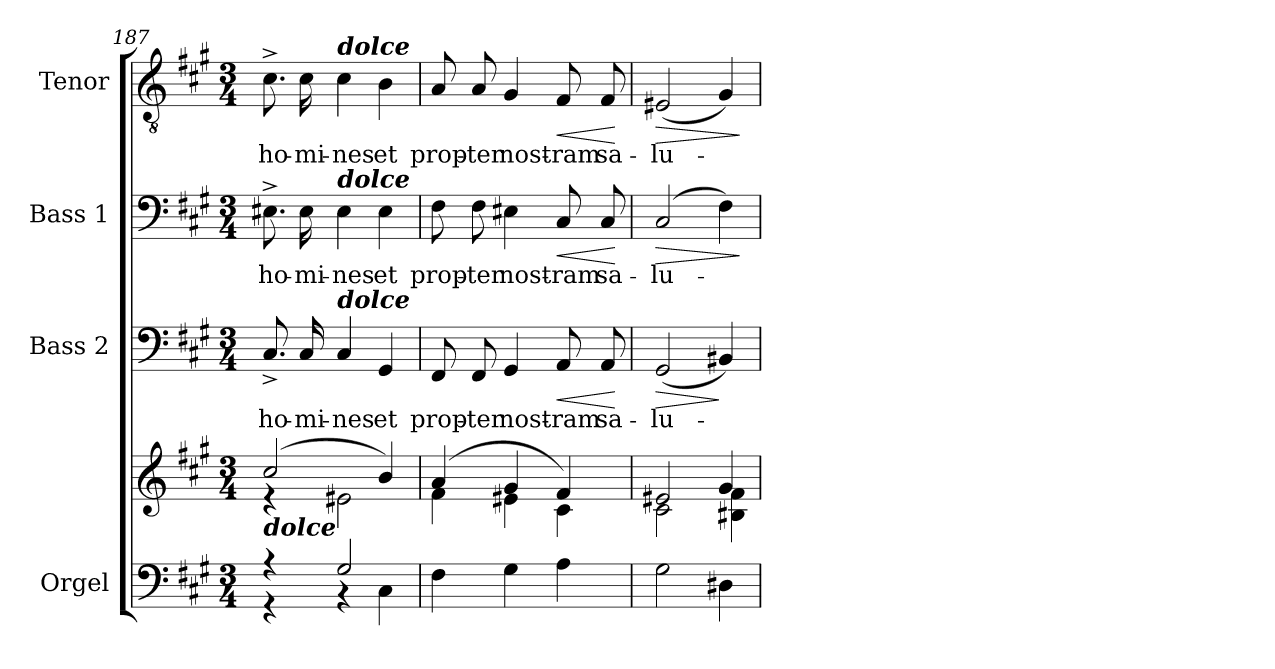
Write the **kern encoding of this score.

**kern	**kern	**kern	**text	**dynam	**kern	**text	**dynam	**kern	**text	**dynam
*part4	*part4	*part3	*part3	*part3	*part2	*part2	*part2	*part1	*part1	*part1
*staff5	*staff4	*staff3	*staff3	*staff3	*staff2	*staff2	*staff2	*staff1	*staff1	*staff1
*I"Orgel	*	*I"Bass 2	*	*	*I"Bass 1	*	*	*I"Tenor	*	*
*I'Org.	*	*I'B2.	*	*	*I'B1.	*	*	*I'T.	*	*
!!LO:PB:g=z
*clefF4	*clefG2	*clefF4	*	*	*clefF4	*	*	*clefGv2	*	*
*k[f#c#g#]	*k[f#c#g#]	*k[f#c#g#]	*	*	*k[f#c#g#]	*	*	*k[f#c#g#]	*	*
*A:	*A:	*A:	*	*	*A:	*	*	*A:	*	*
*M3/4	*M3/4	*M3/4	*	*	*M3/4	*	*	*M3/4	*	*
=187	=187	=187	=187	=187	=187	=187	=187	=187	=187	=187
*^	*^	*	*	*	*	*	*	*	*	*
!	!	!LO:TX:b:Bi:t=dolce	!	!	!	!	!	!	!	!	!	!
!	!	!	!	!	!LO:LY:b	!	!	!LO:LY:b	!	!	!LO:LY:b	!
4r	4r	(2cc#/	4re	8.C#^>/	ho-	.	8.E#X^<\	ho-	.	8.c#^>\	ho-	.
!	!	!	!	!	!LO:LY:b	!	!	!LO:LY:b	!	!	!LO:LY:b	!
.	.	.	.	16C#/	-mi-	.	16E#\	-mi-	.	16c#\	-mi-	.
!	!	!	!	!	!	!	!	!	!	!LO:TX:a:Bi:t=dolce	!	!
!	!	!	!	!	!	!	!LO:TX:a:Bi:t=dolce	!	!	!	!	!
!	!	!	!	!LO:TX:a:Bi:t=dolce	!	!	!	!	!	!	!	!
!	!	!	!	!	!LO:LY:b	!	!	!LO:LY:b	!	!	!LO:LY:b	!
2G#/	4rBB	.	2e#X\	4C#/	-nes	.	4E#\	-nes	.	4c#\	-nes	.
!	!	!	!	!	!LO:LY:b	!	!	!LO:LY:b	!	!	!LO:LY:b	!
.	4C#\	4b/)	.	4GG#/	et	.	4E#\	et	.	4B\	et	.
=188	=188	=188	=188	=188	=188	=188	=188	=188	=188	=188	=188	=188
!	!	!	!	!	!LO:LY:b	!	!	!LO:LY:b	!	!	!LO:LY:b	!
*v	*v	*	*	*	*	*	*	*	*	*	*	*
4F#\	(4a/	4f#\	8FF#/	prop-	.	8F#\	prop-	.	8A/	prop-	.
!	!	!	!	!LO:LY:b	!	!	!LO:LY:b	!	!	!LO:LY:b	!
.	.	.	8FF#/	-ter	.	8F#\	-ter	.	8A/	-ter	.
!	!	!	!	!LO:LY:b	!	!	!LO:LY:b	!	!	!LO:LY:b	!
4G#\	4g#/	4e#X\	4GG#/	nost-	.	4E#X\	nost-	.	4G#/	nost-	.
!	!	!	!	!LO:LY:b	!LO:HP:b	!	!LO:LY:b	!LO:HP:b	!	!LO:LY:b	!LO:HP:b
4A\	4f#/)	4c#\	8AA/	-ram	<	8C#/	-ram	<	8F#/	-ram	<
!	!	!	!	!LO:LY:b	!	!	!LO:LY:b	!	!	!LO:LY:b	!
.	.	.	8AA/	sa-	.	8C#/	sa-	.	8F#/	sa-	.
*	*v	*v	*	*	*	*	*	*	*	*	*
.	.	.	.	[	.	.	[	.	.	[
=189	=189	=189	=189	=189	=189	=189	=189	=189	=189	=189
*	*^	*	*	*	*	*	*	*	*	*
!	!	!	!	!LO:LY:b	!LO:HP:b	!	!LO:LY:b	!LO:HP:b	!	!LO:LY:b	!LO:HP:b
2G#\	2e#X/	2c#\	(<2GG#/	-lu-	>	(2C#/	-lu-	>	(<2E#X/	-lu-	>
4D#X\	4g#/	4B#X\ 4f#\	4BB#X/)	.	]	4F#\)	.	.	4G#/)	.	.
*	*v	*v	*	*	*	*	*	*	*	*	*
.	.	.	.	.	.	.	]	.	.	]
=	=	=	=	=	=	=	=	=	=	=
*-	*-	*-	*-	*-	*-	*-	*-	*-	*-	*-
